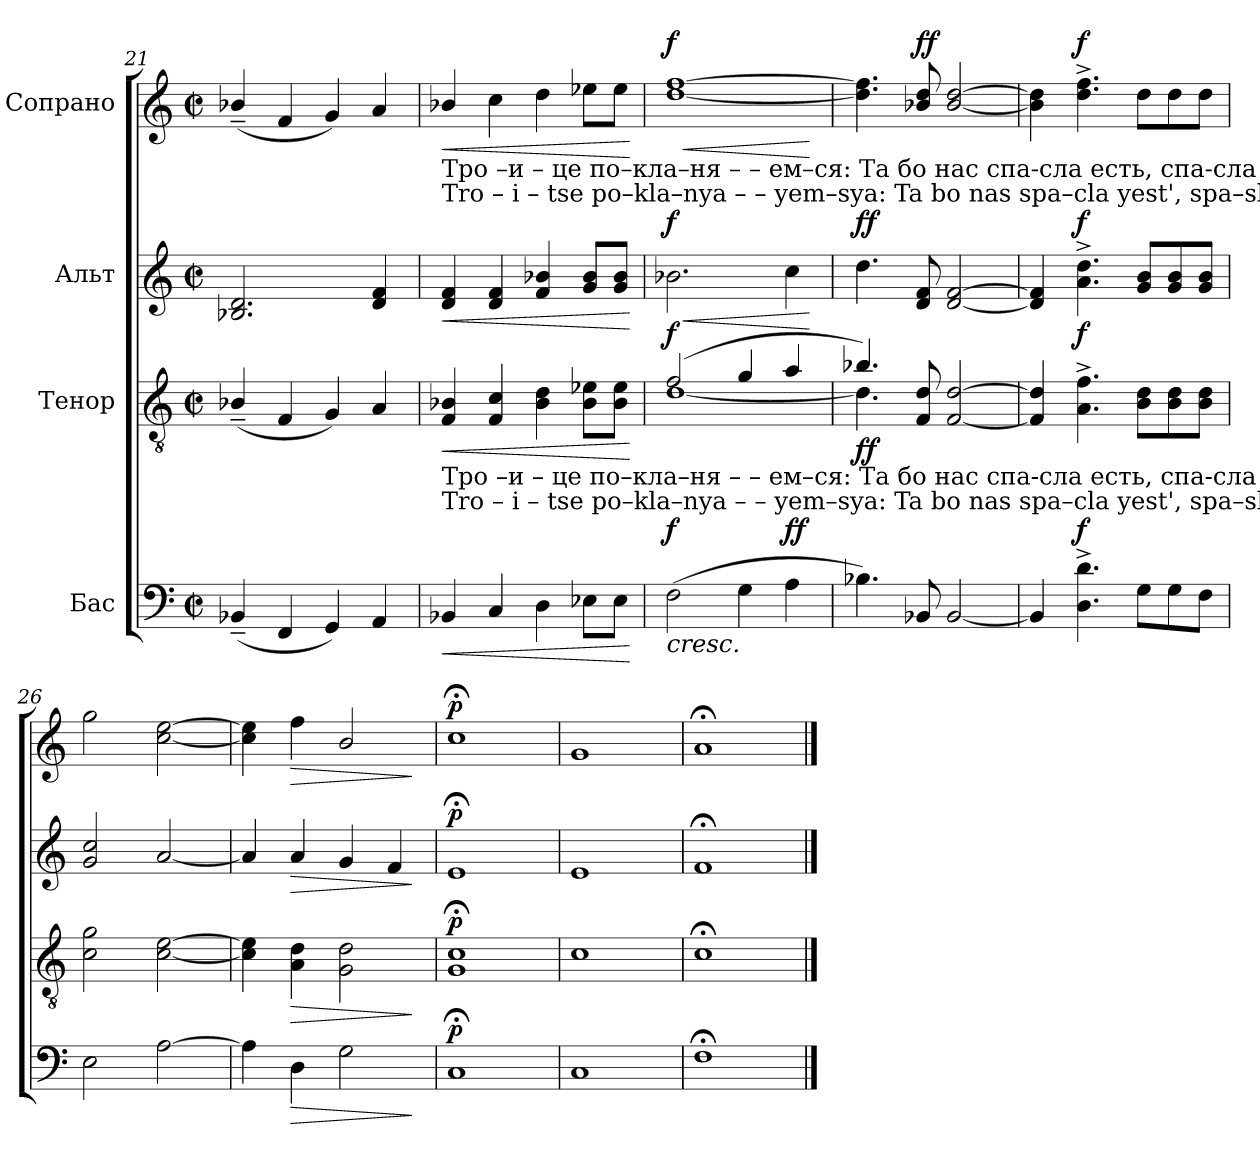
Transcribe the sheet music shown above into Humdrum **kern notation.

**kern	**dynam	**kern	**dynam	**kern	**dynam	**kern	**dynam
*part4	*part4	*part3	*part3	*part2	*part2	*part1	*part1
*staff4	*staff4	*staff3	*staff3	*staff2	*staff2	*staff1	*staff1
*I"Бас	*	*I"Тенор	*	*I"Альт	*	*I"Сопрано	*
*clefF4	*	*clefGv2	*	*clefG2	*	*clefG2	*
*k[]	*	*k[]	*	*k[]	*	*k[]	*
*M2/2	*	*M2/2	*	*M2/2	*	*M2/2	*
*met(c|)	*	*met(c|)	*	*met(c|)	*	*met(c|)	*
=21	=21	=21	=21	=21	=21	=21	=21
(4BB-X~/	.	(4B-X~/	.	2.B-X/ 2.d/	.	(4b-X~/	.
4FF/	.	4F/	.	.	.	4f/	.
4GG/)	.	4G/)	.	.	.	4g/)	.
4AA/	.	4A/	.	4d/ 4f/	.	4a/	.
!!LO:LB:g=z
=22	=22	=22	=22	=22	=22	=22	=22
!	!	!	!	!	!	!LO:TX:b:t=Тро –и – це  по–кла–ня       –         –         ем–ся&colon;             Та     бо  нас спа-сла есть,    спа-сла       есть.   А  –  минь.	!
!	!	!	!	!	!	!LO:TX:b:t=Tro – i  – tse  po–kla–nya      –         –       yem–sya&colon;          Ta     bo  nas  spa–cla  yest',    spa–sla        yest'.   A  –   min'.	!
!	!	!LO:TX:b:t=Тро –и – це  по–кла–ня       –         –         ем–ся&colon;             Та     бо  нас спа-сла есть,    спа-сла       есть.   А  –  минь.	!	!	!	!	!
!	!	!LO:TX:b:t=Tro – i  – tse  po–kla–nya      –         –       yem–sya&colon;          Ta     bo  nas  spa–cla  yest',    spa–sla        yest'.   A  –   min'.	!	!	!	!	!
!	!LO:HP:b	!	!LO:HP:b	!	!LO:HP:b	!	!LO:HP:b
4BB-X/	<	4F/ 4B-X/	<	4d/ 4f/	<	4b-X/	<
4C/	.	4F/ 4c/	.	4d/ 4f/	.	4cc\	.
4D\	.	4B-\ 4d\	.	4f/ 4b-X/	.	4dd\	.
8E-X\L	.	8B-\ 8e-X\L	.	8g/ 8b-/L	.	8ee-X\L	.
8E-\J	.	8B-\ 8e-\J	.	8g/ 8b-/J	.	8ee-\J	.
.	[	.	[	.	[	.	[
=23	=23	=23	=23	=23	=23	=23	=23
!	!LO:HP:b	!	!	!	!LO:HP:b	!	!LO:HP:b
*	*	*^	*	*	*	*	*
!	!LO:DY:n=1:a	!	!	!LO:DY:a	!	!LO:DY:n=1:a	!	!LO:DY:n=1:a
(2F\	< f	(2f/	[1d	f	2.b-X\	< f	[1dd [1ff	< f
4G\	.	4g/	.	.	.	.	.	.
!	!LO:DY:n=2:a	!	!	!	!	!	!	!
4A\	ff	4a/	.	.	4cc\	.	.	.
*	*	*v	*v	*	*	*	*	*
.	[	.	.	.	[	.	[
=24	=24	=24	=24	=24	=24	=24	=24
*	*	*^	*	*	*	*	*
!	!	!	!	!LO:DY:b	!	!LO:DY:a	!	!
4.B-X\)	.	4.b-X/)	4.d\]	ff	4.dd\	ff	4.dd\] 4.ff\]	.
!	!	!	!	!	!	!	!	!LO:DY:a
8BB-X/	.	8F/ 8d/	8ryy	.	8d/ 8f/	.	8b-X/ 8dd/	ff
[2BB-/	.	[2F/ [2d/	2ryy	.	[2d/ [2f/	.	[2b-/ [2dd/	.
*	*	*v	*v	*	*	*	*	*
=25	=25	=25	=25	=25	=25	=25	=25
4BB-/]	.	4F/] 4d/]	.	4d/] 4f/]	.	4b-\] 4dd\]	.
!	!LO:DY:a	!	!LO:DY:a	!	!LO:DY:a	!	!LO:DY:a
4.D\^ 4.d\^	f	4.A\^ 4.f\^	f	4.a\^ 4.dd\^	f	4.dd\^ 4.ff\^	f
8G\L	.	8B\ 8d\L	.	8g/ 8b/L	.	8dd\L	.
8G\	.	8B\ 8d\	.	8g/ 8b/	.	8dd\	.
8F\J	.	8B\ 8d\J	.	8g/ 8b/J	.	8dd\J	.
=26	=26	=26	=26	=26	=26	=26	=26
2E\	.	2c\ 2g\	.	2g/ 2cc/	.	2gg\	.
[2A\	.	[2c\ [2e\	.	[2a/	.	[2cc\ [2ee\	.
=27	=27	=27	=27	=27	=27	=27	=27
4A\]	.	4c\] 4e\]	.	4a/]	.	4cc\] 4ee\]	.
!	!LO:HP:b	!	!LO:HP:b	!	!LO:HP:b	!	!LO:HP:b
4D\	>	4A\ 4d\	>	4a/	>	4ff\	>
2G\	.	2G\ 2d\	.	4g/	.	2b/	.
.	.	.	.	4f/	.	.	.
.	]	.	]	.	]	.	]
=28	=28	=28	=28	=28	=28	=28	=28
!	!LO:DY:a	!	!LO:DY:a	!	!LO:DY:a	!	!LO:DY:a
1C;<	p	1G;< 1c;<	p	1e;<	p	1cc;<	p
=29	=29	=29	=29	=29	=29	=29	=29
1C	.	1c	.	1e	.	1g	.
=30	=30	=30	=30	=30	=30	=30	=30
1F;<	.	1c;<	.	1f;<	.	1a;<	.
==	==	==	==	==	==	==	==
*-	*-	*-	*-	*-	*-	*-	*-
